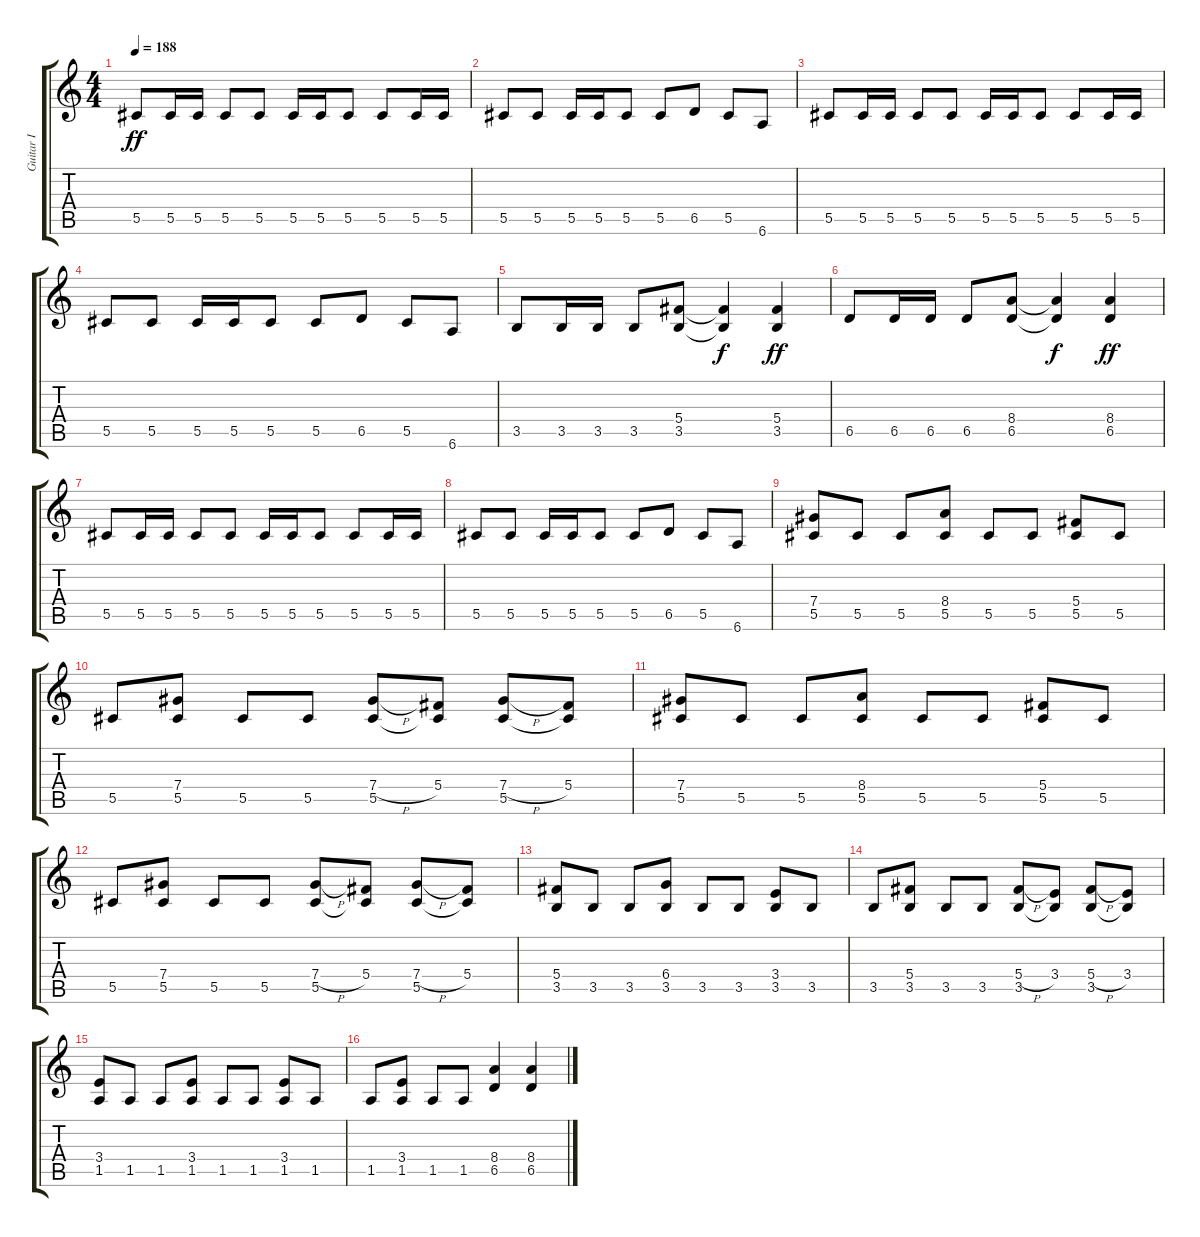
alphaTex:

\track ("Guitar I" "Guitar I") {instrument distortionguitar}
\staff {score tabs}
\tuning (Eb4 Bb3 Gb3 Db3 Ab2 Eb2) {hide}
\ts (4 4)
\tempo 188
\clef g2
\ks c
5.5.8{dy ff} 5.5.16 5.5.16 5.5.8 5.5.8 5.5.16 5.5.16 5.5.8 5.5.8 5.5.16 5.5.16 |
5.5.8 5.5.8 5.5.16 5.5.16 5.5.8 5.5.8 6.5.8 5.5.8 6.6.8 |
5.5.8 5.5.16 5.5.16 5.5.8 5.5.8 5.5.16 5.5.16 5.5.8 5.5.8 5.5.16 5.5.16 |
5.5.8 5.5.8 5.5.16 5.5.16 5.5.8 5.5.8 6.5.8 5.5.8 6.6.8 |
3.5.8 3.5.16 3.5.16 3.5.8 (5.4 3.5).8 (5.4{t} 3.5{t}).4{dy f} (5.4 3.5).4{dy ff} |
6.5.8 6.5.16 6.5.16 6.5.8 (8.4 6.5).8 (8.4{t} 6.5{t}).4{dy f} (8.4 6.5).4{dy ff} |
5.5.8 5.5.16 5.5.16 5.5.8 5.5.8 5.5.16 5.5.16 5.5.8 5.5.8 5.5.16 5.5.16 |
5.5.8 5.5.8 5.5.16 5.5.16 5.5.8 5.5.8 6.5.8 5.5.8 6.6.8 |
(7.4 5.5).8 5.5.8 5.5.8 (8.4 5.5).8 5.5.8 5.5.8 (5.4 5.5).8 5.5.8 |
5.5.8 (7.4 5.5).8 5.5.8 5.5.8 (7.4{h} 5.5).8 (5.4 5.5{t}).8 (7.4{h} 5.5).8 (5.4 5.5{t}).8 |
(7.4 5.5).8 5.5.8 5.5.8 (8.4 5.5).8 5.5.8 5.5.8 (5.4 5.5).8 5.5.8 |
5.5.8 (7.4 5.5).8 5.5.8 5.5.8 (7.4{h} 5.5).8 (5.4 5.5{t}).8 (7.4{h} 5.5).8 (5.4 5.5{t}).8 |
(5.4 3.5).8 3.5.8 3.5.8 (6.4 3.5).8 3.5.8 3.5.8 (3.4 3.5).8 3.5.8 |
3.5.8 (5.4 3.5).8 3.5.8 3.5.8 (5.4{h} 3.5).8 (3.4 3.5{t}).8 (5.4{h} 3.5).8 (3.4 3.5{t}).8 |
(3.4 1.5).8 1.5.8 1.5.8 (3.4 1.5).8 1.5.8 1.5.8 (3.4 1.5).8 1.5.8 |
1.5.8 (3.4 1.5).8 1.5.8 1.5.8 (8.4 6.5).4 (8.4 6.5).4
